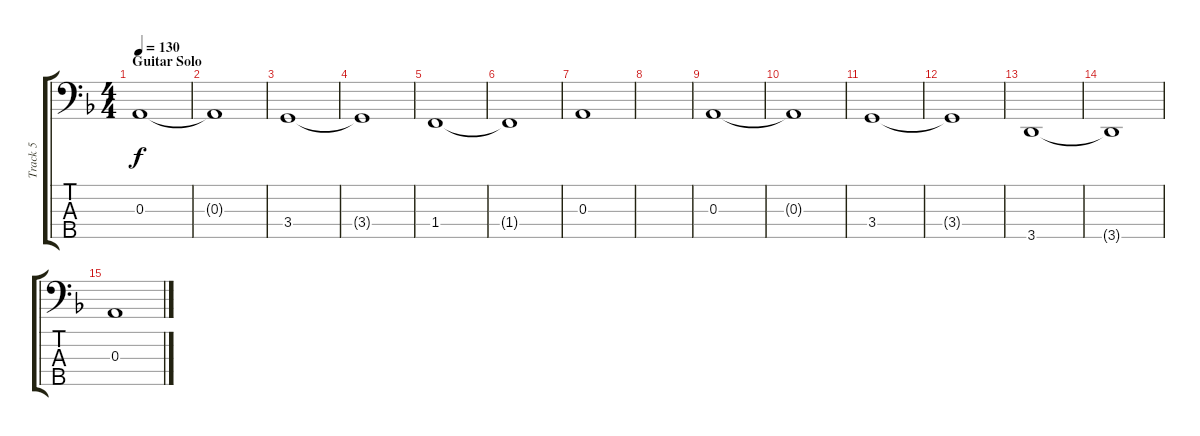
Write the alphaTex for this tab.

\track ("Track 5" "Track 5") {instrument electricbassfinger}
\staff {score tabs}
\tuning (G2 D2 A1 E1 B0) {hide}
\ts (4 4)
\section ("" "Guitar Solo ")
\tempo 130
\clef f4
\ks dminor
0.3.1{dy f instrument electricbassfinger} |
0.3{t}.1 |
3.4.1 |
3.4{t}.1 |
1.4.1 |
1.4{t}.1 |
0.3.1 |
|
0.3.1 |
0.3{t}.1 |
3.4.1 |
3.4{t}.1 |
3.5.1 |
3.5{t}.1 |
0.3.1
